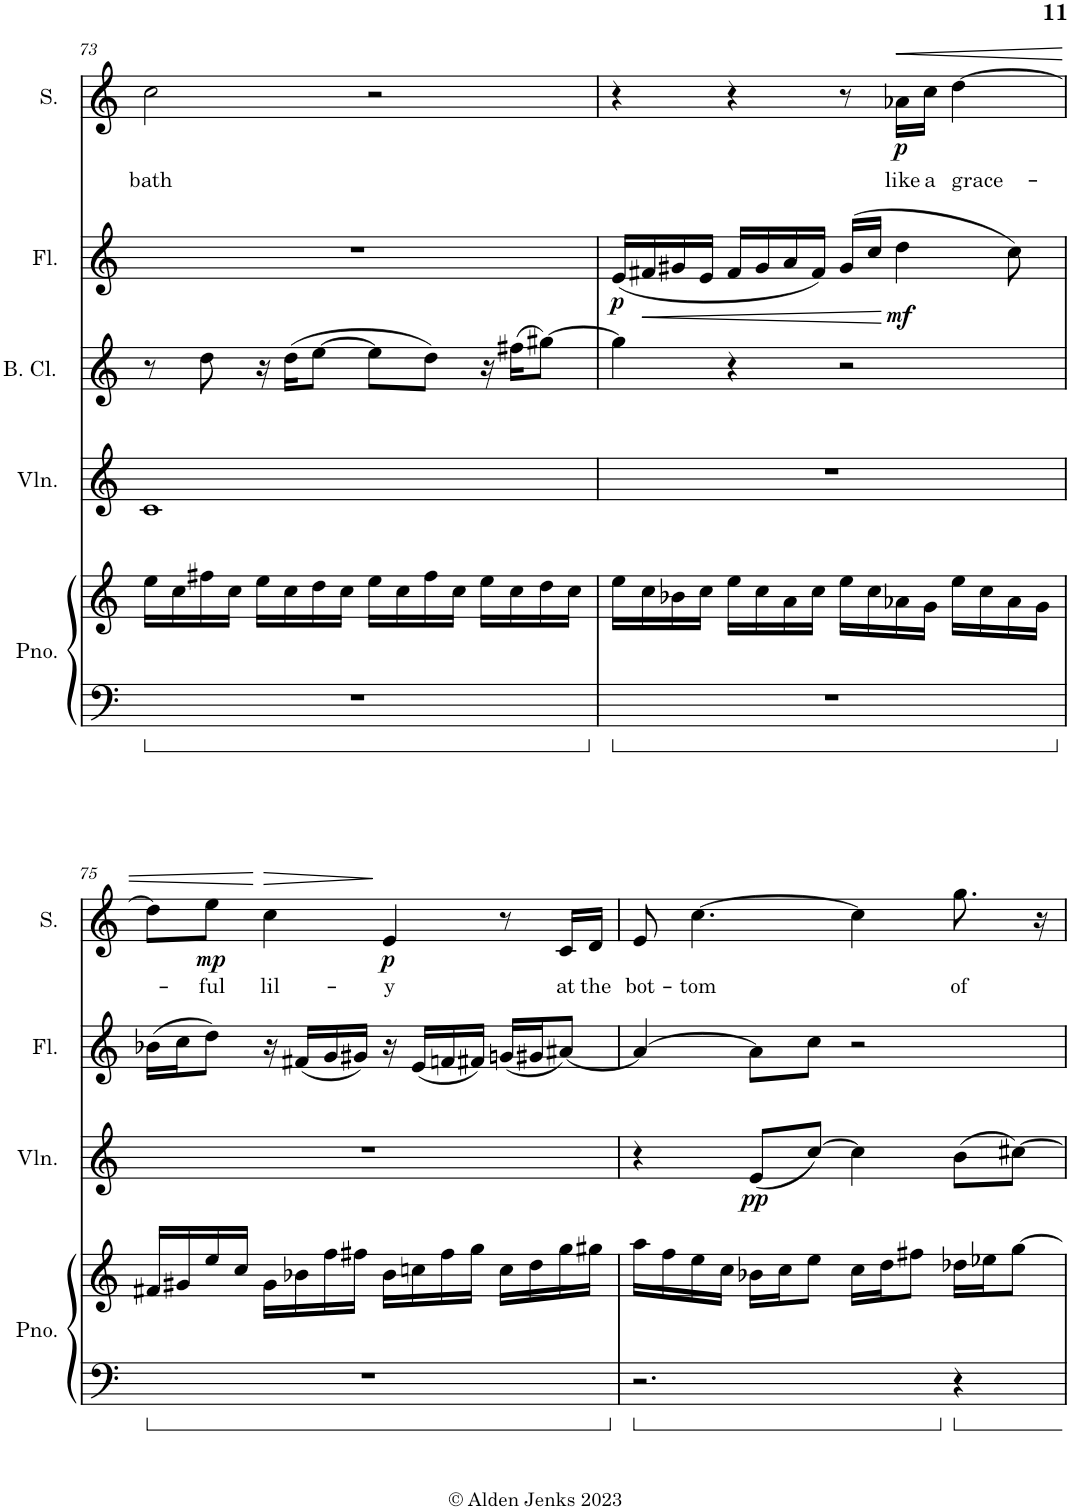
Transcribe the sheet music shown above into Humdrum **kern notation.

**kern	**kern	**dynam	**kern	**kern	**dynam	**kern	**text	**dynam
*part5	*part4	*part4	*part3	*part2	*part2	*part1	*part1	*part1
*staff5	*staff4	*staff4	*staff3	*staff2	*staff2	*staff1	*staff1	*staff1
*I"Piano	*I"Violin	*	*I"Bass Clarinet (Bb)	*I"Flute	*	*I"Soprano	*	*
*I'Pno.	*I'Vln.	*	*I'B. Cl.	*I'Fl.	*	*I'S.	*	*
!!LO:PB:g=z
*clefG2	*clefG2	*	*clefG2	*clefG2	*	*clefG2	*	*
*	*	*	*Trd8c14	*	*	*	*	*
*k[]	*k[]	*	*k[]	*k[]	*	*k[]	*	*
*M4/4	*M4/4	*	*M4/4	*M4/4	*	*M4/4	*	*
=73	=73	=73	=73	=73	=73	=73	=73	=73
!	!	!	!	!	!	!	!LO:LY:b	!
16ee\LL	1c	.	8r	1r	.	2cc\	bath	.
16cc\	.	.	.	.	.	.	.	.
16ff#X\	.	.	8dd\	.	.	.	.	.
16cc\JJ	.	.	.	.	.	.	.	.
16ee\LL	.	.	16r	.	.	.	.	.
16cc\	.	.	(16dd\KL	.	.	.	.	.
16dd\	.	.	[8ee\J	.	.	.	.	.
16cc\JJ	.	.	.	.	.	.	.	.
16ee\LL	.	.	8ee\L]	.	.	2r	.	.
16cc\	.	.	.	.	.	.	.	.
16ff#\	.	.	8dd\J)	.	.	.	.	.
16cc\JJ	.	.	.	.	.	.	.	.
16ee\LL	.	.	16r	.	.	.	.	.
16cc\	.	.	(16ff#X\KL	.	.	.	.	.
16dd\	.	.	[8gg#X\J)	.	.	.	.	.
16cc\JJ	.	.	.	.	.	.	.	.
=74	=74	=74	=74	=74	=74	=74	=74	=74
!	!	!	!	!	!LO:DY:b	!	!	!
16ee\LL	1r	.	4gg#\]	(16e/LL	p	4r	.	.
!	!	!	!	!	!LO:HP:b	!	!	!
16cc\	.	.	.	16f#X/	<	.	.	.
16b-X\	.	.	.	16g#X/	.	.	.	.
16cc\JJ	.	.	.	16e/JJ	.	.	.	.
16ee\LL	.	.	4r	16f#/LL	.	4r	.	.
16cc\	.	.	.	16g#/	.	.	.	.
16a\	.	.	.	16a/	.	.	.	.
16cc\JJ	.	.	.	16f#/JJ)	.	.	.	.
16ee\LL	.	.	2r	(16g#/LL	.	8r	.	.
16cc\	.	.	.	16cc/JJ	.	.	.	.
!	!	!	!	!	!LO:DY:n=1:b	!	!LO:LY:b	!LO:HP:b
!	!	!	!	!	!	!	!	!LO:DY:n=1:b
16a-X\	.	.	.	4dd\	[ mf	16a-X\LL	like	< p
!	!	!	!	!	!	!	!LO:LY:b	!
16g\JJ	.	.	.	.	.	16cc\JJ	a	.
!	!	!	!	!	!	!	!LO:LY:b	!
16ee\LL	.	.	.	.	.	[4dd\	grace-	.
16cc\	.	.	.	.	.	.	.	.
16a-\	.	.	.	8cc\)	.	.	.	.
16g\JJ	.	.	.	.	.	.	.	.
!!LO:LB:g=z
=75	=75	=75	=75	=75	=75	=75	=75	=75
16f#X/LL	1r	.	1r	(16b-X\LL	.	8dd\L]	.	.
16g#X/	.	.	.	16cc\J	.	.	.	.
!	!	!	!	!	!	!	!LO:LY:b	!LO:DY:b
16ee/	.	.	.	8dd\J)	.	8ee\J	ful	mp
16cc/JJ	.	.	.	.	.	.	.	.
!	!	!	!	!	!	!	!LO:LY:b	!LO:HP:n=1:b
16g#\LL	.	.	.	16r	.	4cc\	lil-	[ >
16b-X\	.	.	.	(16f#X/LL	.	.	.	.
16ff\	.	.	.	16g/	.	.	.	.
16ff#X\JJ	.	.	.	16g#X/JJ)	.	.	.	.
!	!	!	!	!	!	!	!LO:LY:b	!LO:DY:n=1:b
16b-\LL	.	.	.	16r	.	4e/	-y	] p
16ccn\	.	.	.	(16e/LL	.	.	.	.
16ff#\	.	.	.	16fn/	.	.	.	.
16gg\JJ	.	.	.	16f#X/JJ)	.	.	.	.
16cc\LL	.	.	.	(16gn/LL	.	8r	.	.
16dd\	.	.	.	16g#X/J	.	.	.	.
!	!	!	!	!	!	!	!LO:LY:b	!
16gg\	.	.	.	[8a#X/J)	.	16c/LL	at	.
!	!	!	!	!	!	!	!LO:LY:b	!
16gg#X\JJ	.	.	.	.	.	16d/JJ	the	.
=76	=76	=76	=76	=76	=76	=76	=76	=76
!	!	!	!	!	!	!	!LO:LY:b	!
16aa\LL	4r	.	1r	4a#/_	.	8e/	bot-	.
16ff\	.	.	.	.	.	.	.	.
!	!	!	!	!	!	!	!LO:LY:b	!
16ee\	.	.	.	.	.	[4.cc\	-tom	.
16cc\JJ	.	.	.	.	.	.	.	.
!	!	!LO:DY:b	!	!	!	!	!	!
16b-X\LL	(8e/L	pp	.	8a#\L]	.	.	.	.
16cc\J	.	.	.	.	.	.	.	.
8ee\J	[8cc/J)	.	.	8cc\J	.	.	.	.
16cc\LL	4cc\]	.	.	2r	.	4cc\]	.	.
16dd\J	.	.	.	.	.	.	.	.
8ff#X\J	.	.	.	.	.	.	.	.
!	!	!	!	!	!	!	!LO:LY:b	!
16dd-X\LL	(8b\L	.	.	.	.	8.gg\	of	.
16ee-X\J	.	.	.	.	.	.	.	.
[8gg\J	[8cc#X\J)	.	.	.	.	.	.	.
.	.	.	.	.	.	16r	.	.
=	=	=	=	=	=	=	=	=
*-	*-	*-	*-	*-	*-	*-	*-	*-
